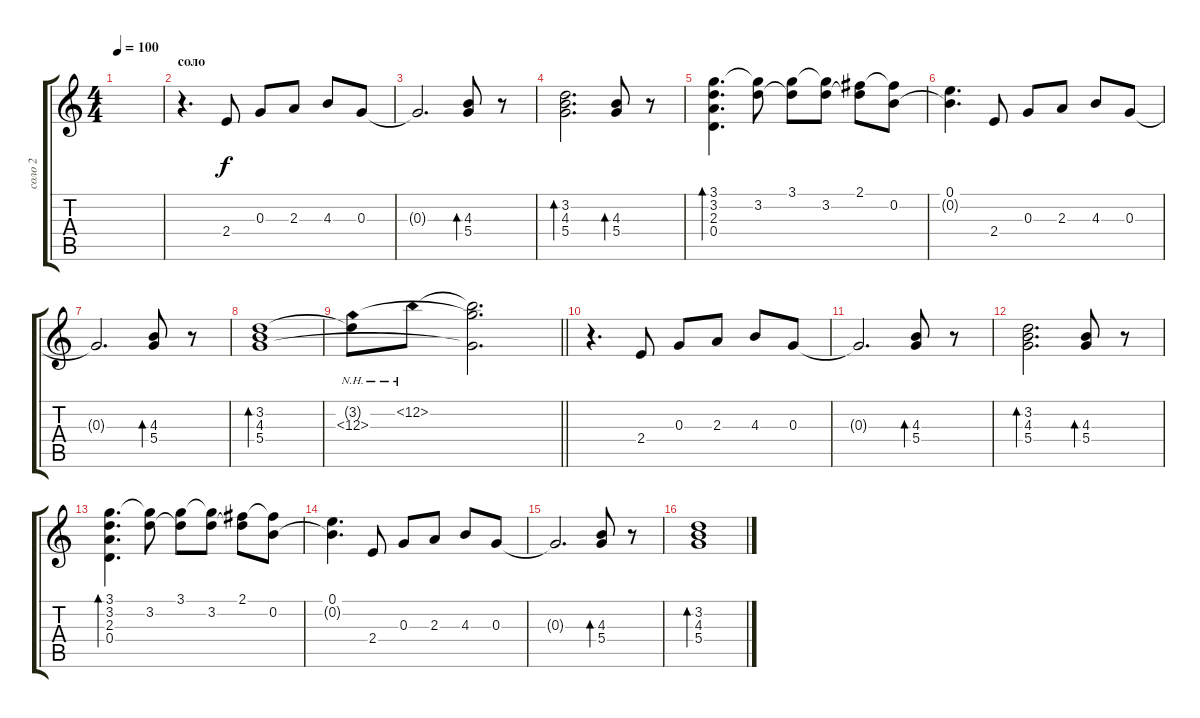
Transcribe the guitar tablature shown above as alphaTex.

\track ("соло 2" "соло 2") {instrument electricguitarmuted}
\staff {score tabs}
\tuning (E4 B3 G3 D3 A2 E2) {hide}
\ts (4 4)
\tempo 100
\clef g2
\ks c
|
\section ("" "соло")
r.4{d} 2.4.8 0.3.8 2.3.8 4.3.8 0.3.8 |
0.3{t}.2{d} (4.3 5.4).8{bd 60} r.8 |
(3.2 4.3 5.4).2{d bd 60} (4.3 5.4).8{bd 60} r.8 |
(3.1 3.2 2.3 0.4).4{d bd 60} (3.1{t} 3.2).8 (3.1 3.2{t}).8 (3.1{t} 3.2).8 (2.1 3.2{t}).8 (2.1{t} 0.2).8 |
(0.1 0.2{t}).4{d} 2.4.8 0.3.8 2.3.8 4.3.8 0.3.8 |
0.3{t}.2{d} (4.3 5.4).8{bd 60} r.8 |
(3.2 4.3 5.4).1{bd 60} |
\barLineRight lightlight
(3.2{t} 12.3{nh}).8 12.2{nh}.8 (12.2{t} 12.3{t} 5.4{t}).2{d} |
r.4{d} 2.4.8 0.3.8 2.3.8 4.3.8 0.3.8 |
0.3{t}.2{d} (4.3 5.4).8{bd 60} r.8 |
(3.2 4.3 5.4).2{d bd 60} (4.3 5.4).8{bd 60} r.8 |
(3.1 3.2 2.3 0.4).4{d bd 60} (3.1{t} 3.2).8 (3.1 3.2{t}).8 (3.1{t} 3.2).8 (2.1 3.2{t}).8 (2.1{t} 0.2).8 |
(0.1 0.2{t}).4{d} 2.4.8 0.3.8 2.3.8 4.3.8 0.3.8 |
0.3{t}.2{d} (4.3 5.4).8{bd 60} r.8 |
(3.2 4.3 5.4).1{bd 60}
